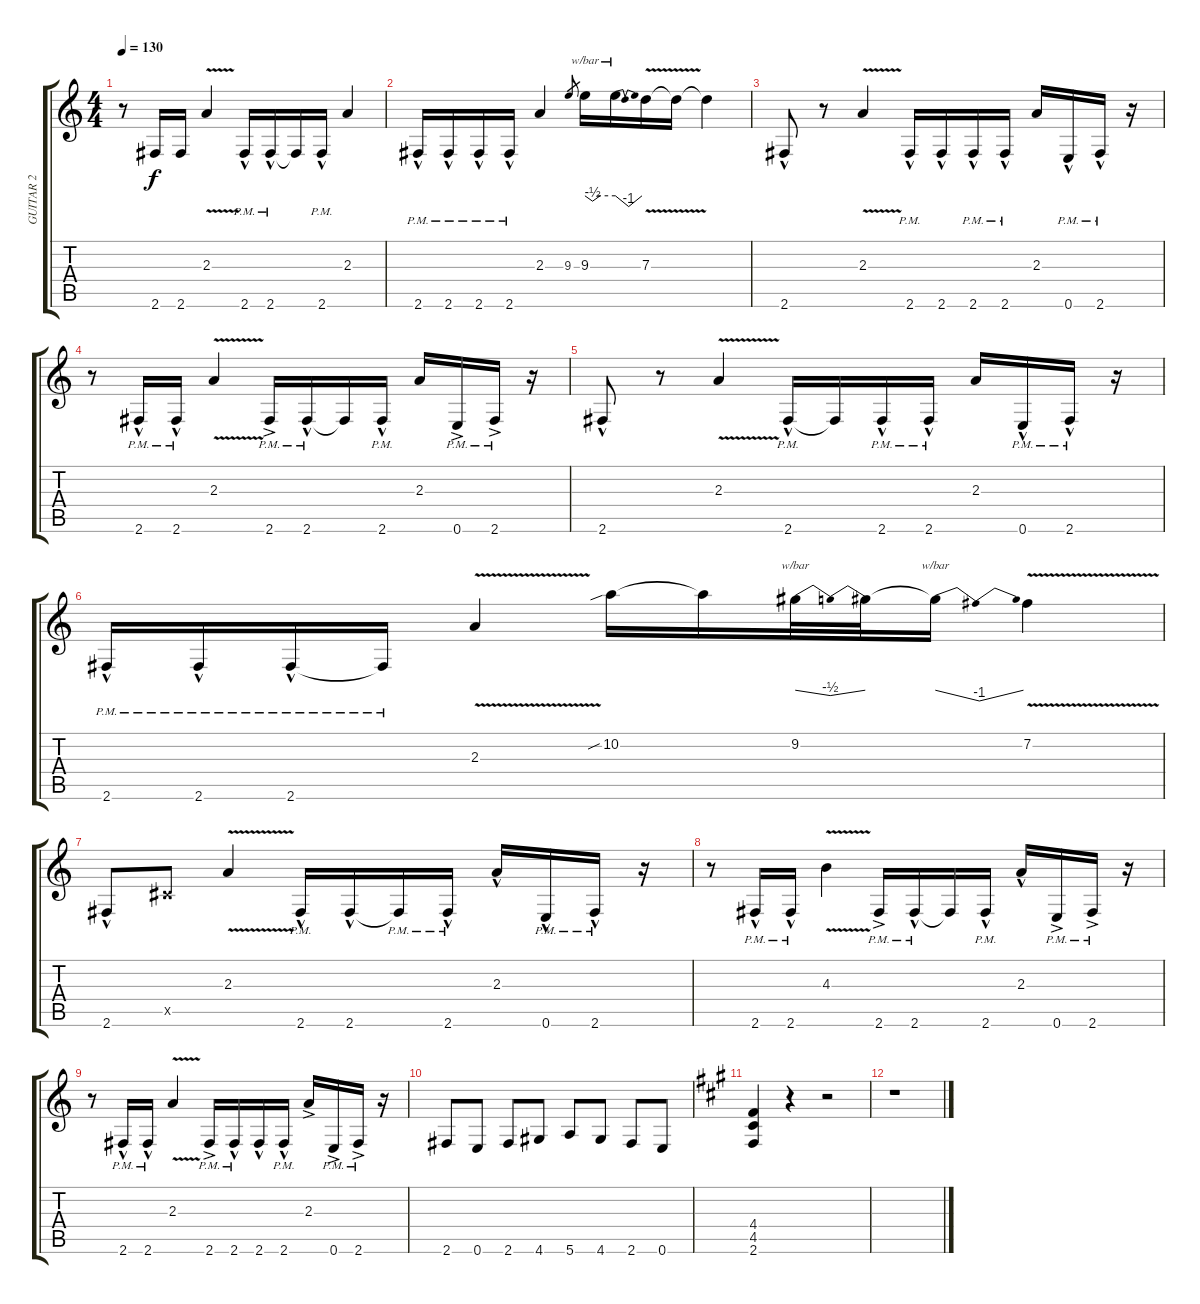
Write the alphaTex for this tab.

\track ("GUITAR 2" "GUITAR 2") {instrument overdrivenguitar}
\staff {score tabs}
\tuning (E4 B3 G3 D3 A2 E2) {hide}
\ts (4 4)
\tempo 130
\clef g2
\ks c
r.8{dy f} 2.6.16 2.6.16 2.3{v}.4 2.6{hac pm}.16 2.6{hac pm}.16 2.6{t}.16 2.6{hac pm}.16 2.3.4 |
2.6{hac pm}.16 2.6{hac pm}.16 2.6{hac pm}.16 2.6{hac pm}.16 2.3.4 9.3.8{gr} 9.3.16{tbe (custom default 0 0 15 -2 30 0 60 0)} 9.3{t}.16{tbe (dip default 0 0 30 -4 60 0)} 7.3{v}.16 7.3{t}.16 7.3{t}.4 |
2.6{hac}.8 r.8 2.3{v}.4 2.6{hac pm}.16 2.6{hac}.16 2.6{hac pm}.16 2.6{hac pm}.16 2.3.16 0.6{hac pm}.16 2.6{hac pm}.16 r.16 |
r.8 2.6{hac pm}.16 2.6{hac pm}.16 2.3{v}.4 2.6{ac pm}.16 2.6{hac pm}.16 2.6{t}.16 2.6{hac pm}.16 2.3.16 0.6{ac pm}.16 2.6{ac pm}.16 r.16 |
2.6{hac}.8 r.8 2.3{v}.4 2.6{hac pm}.16 2.6{t}.16 2.6{hac pm}.16 2.6{hac pm}.16 2.3.16 0.6{hac pm}.16 2.6{hac pm}.16 r.16 |
2.6{hac pm}.16 2.6{hac pm}.16 2.6{hac pm}.16 2.6{pm t}.16 2.3{v}.4 10.2{sib}.16 10.2{t}.16 9.2.32{tbe (dip default 0 0 30 -2 60 0)} 9.2{t}.32 9.2{t}.16{tbe (dip default 0 0 30 -4 60 0)} 7.2{v}.4 |
2.6{hac}.8 4.5{x}.8 2.3{v}.4 2.6{hac pm}.16 2.6{hac}.16 2.6{pm t}.16 2.6{hac pm}.16 2.3{hac}.16 0.6{hac pm}.16 2.6{hac pm}.16 r.16 |
r.8 2.6{hac pm}.16 2.6{hac pm}.16 4.3{v}.4 2.6{ac pm}.16 2.6{hac pm}.16 2.6{t}.16 2.6{hac pm}.16 2.3{hac}.16 0.6{ac pm}.16 2.6{ac pm}.16 r.16 |
r.8 2.6{hac pm}.16 2.6{hac pm}.16 2.3{v}.4 2.6{ac pm}.16 2.6{hac pm}.16 2.6{hac}.16 2.6{hac pm}.16 2.3{ac}.16 0.6{ac pm}.16 2.6{ac pm}.16 r.16 |
2.6.8 0.6.8 2.6.8 4.6.8 5.6.8 4.6.8 2.6.8 0.6.8 |
\ks f#minor
(4.4 4.5 2.6).4 r.4 r.2 |
r.1
